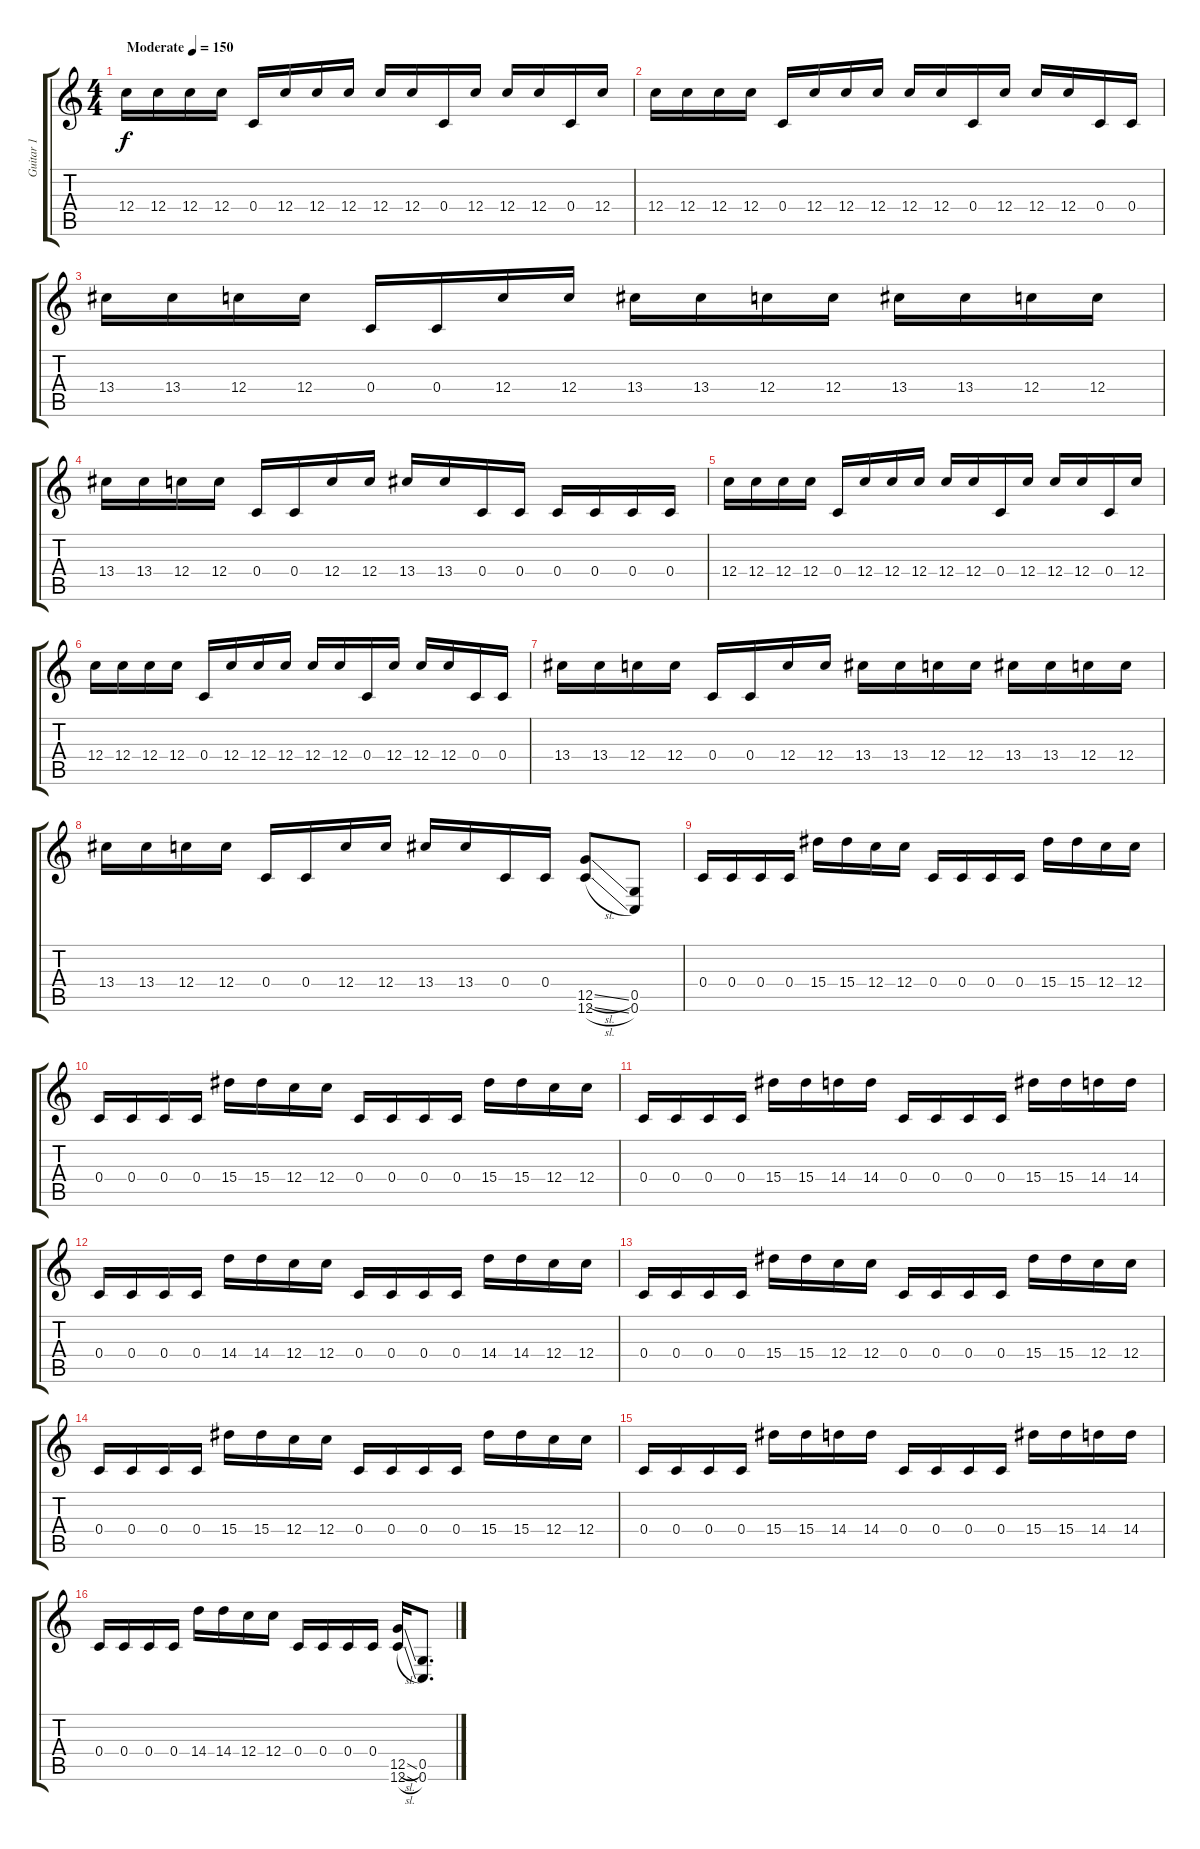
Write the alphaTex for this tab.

\track ("Guitar 1" "Guitar 1") {instrument overdrivenguitar}
\staff {score tabs}
\tuning (D4 A3 F3 C3 G2 C2) {hide}
\ts (4 4)
\tempo (150 "Moderate")
\clef g2
\ks c
12.4.16{dy f instrument overdrivenguitar} 12.4.16 12.4.16 12.4.16 0.4.16 12.4.16 12.4.16 12.4.16 12.4.16 12.4.16 0.4.16 12.4.16 12.4.16 12.4.16 0.4.16 12.4.16 |
12.4.16 12.4.16 12.4.16 12.4.16 0.4.16 12.4.16 12.4.16 12.4.16 12.4.16 12.4.16 0.4.16 12.4.16 12.4.16 12.4.16 0.4.16 0.4.16 |
13.4.16 13.4.16 12.4.16 12.4.16 0.4.16 0.4.16 12.4.16 12.4.16 13.4.16 13.4.16 12.4.16 12.4.16 13.4.16 13.4.16 12.4.16 12.4.16 |
13.4.16 13.4.16 12.4.16 12.4.16 0.4.16 0.4.16 12.4.16 12.4.16 13.4.16 13.4.16 0.4.16 0.4.16 0.4.16 0.4.16 0.4.16 0.4.16 |
12.4.16 12.4.16 12.4.16 12.4.16 0.4.16 12.4.16 12.4.16 12.4.16 12.4.16 12.4.16 0.4.16 12.4.16 12.4.16 12.4.16 0.4.16 12.4.16 |
12.4.16 12.4.16 12.4.16 12.4.16 0.4.16 12.4.16 12.4.16 12.4.16 12.4.16 12.4.16 0.4.16 12.4.16 12.4.16 12.4.16 0.4.16 0.4.16 |
13.4.16 13.4.16 12.4.16 12.4.16 0.4.16 0.4.16 12.4.16 12.4.16 13.4.16 13.4.16 12.4.16 12.4.16 13.4.16 13.4.16 12.4.16 12.4.16 |
13.4.16 13.4.16 12.4.16 12.4.16 0.4.16 0.4.16 12.4.16 12.4.16 13.4.16 13.4.16 0.4.16 0.4.16 (12.5{sl} 12.6{sl}).8 (0.5 0.6).8 |
0.4.16 0.4.16 0.4.16 0.4.16 15.4.16 15.4.16 12.4.16 12.4.16 0.4.16 0.4.16 0.4.16 0.4.16 15.4.16 15.4.16 12.4.16 12.4.16 |
0.4.16 0.4.16 0.4.16 0.4.16 15.4.16 15.4.16 12.4.16 12.4.16 0.4.16 0.4.16 0.4.16 0.4.16 15.4.16 15.4.16 12.4.16 12.4.16 |
0.4.16 0.4.16 0.4.16 0.4.16 15.4.16 15.4.16 14.4.16 14.4.16 0.4.16 0.4.16 0.4.16 0.4.16 15.4.16 15.4.16 14.4.16 14.4.16 |
0.4.16 0.4.16 0.4.16 0.4.16 14.4.16 14.4.16 12.4.16 12.4.16 0.4.16 0.4.16 0.4.16 0.4.16 14.4.16 14.4.16 12.4.16 12.4.16 |
0.4.16 0.4.16 0.4.16 0.4.16 15.4.16 15.4.16 12.4.16 12.4.16 0.4.16 0.4.16 0.4.16 0.4.16 15.4.16 15.4.16 12.4.16 12.4.16 |
0.4.16 0.4.16 0.4.16 0.4.16 15.4.16 15.4.16 12.4.16 12.4.16 0.4.16 0.4.16 0.4.16 0.4.16 15.4.16 15.4.16 12.4.16 12.4.16 |
0.4.16 0.4.16 0.4.16 0.4.16 15.4.16 15.4.16 14.4.16 14.4.16 0.4.16 0.4.16 0.4.16 0.4.16 15.4.16 15.4.16 14.4.16 14.4.16 |
0.4.16 0.4.16 0.4.16 0.4.16 14.4.16 14.4.16 12.4.16 12.4.16 0.4.16 0.4.16 0.4.16 0.4.16 (12.5{sl} 12.6{sl}).16 (0.5 0.6).8{d}
